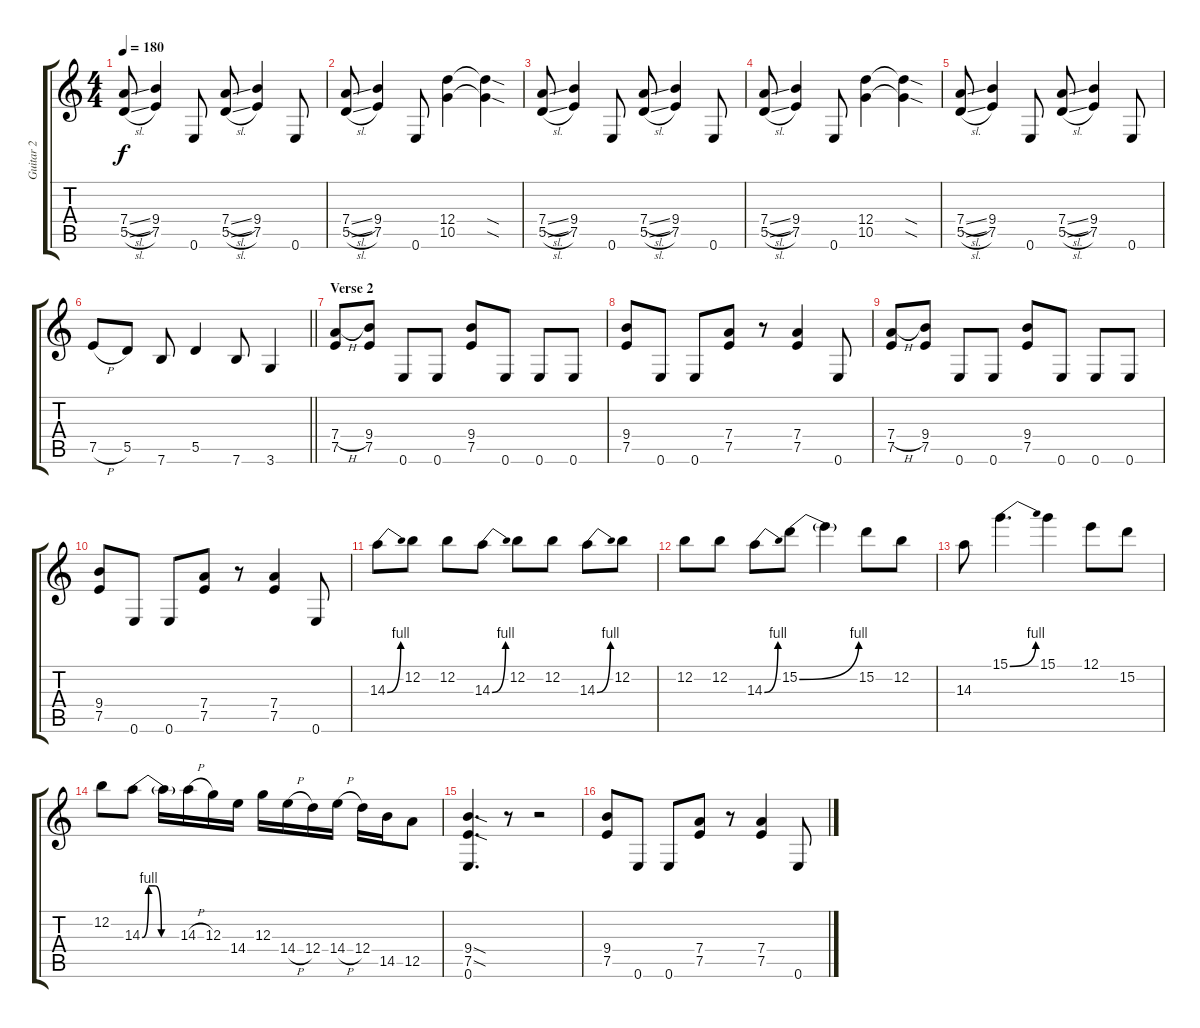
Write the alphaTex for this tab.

\track ("Guitar 2" "Guitar 2") {instrument distortionguitar}
\staff {score tabs}
\tuning (E4 B3 G3 D3 A2 E2) {hide}
\ts (4 4)
\tempo 180
\clef g2
\ks c
(7.4{sl} 5.5{sl}).8{dy f} (9.4 7.5).4 0.6.8 (7.4{sl} 5.5{sl}).8 (9.4 7.5).4 0.6.8 |
(7.4{sl} 5.5{sl}).8 (9.4 7.5).4 0.6.8 (12.4 10.5).4 (12.4{sod t} 10.5{sod t}).4 |
(7.4{sl} 5.5{sl}).8 (9.4 7.5).4 0.6.8 (7.4{sl} 5.5{sl}).8 (9.4 7.5).4 0.6.8 |
(7.4{sl} 5.5{sl}).8 (9.4 7.5).4 0.6.8 (12.4 10.5).4 (12.4{sod t} 10.5{sod t}).4 |
(7.4{sl} 5.5{sl}).8 (9.4 7.5).4 0.6.8 (7.4{sl} 5.5{sl}).8 (9.4 7.5).4 0.6.8 |
\barLineRight lightlight
7.5{h}.8 5.5.8 7.6.8 5.5.4 7.6.8 3.6.4 |
\section ("" "Verse 2")
(7.4{h} 7.5).8 (9.4 7.5).8 0.6.8 0.6.8 (9.4 7.5).8 0.6.8 0.6.8 0.6.8 |
(9.4 7.5).8 0.6.8 0.6.8 (7.4 7.5).8 r.8 (7.4 7.5).4 0.6.8 |
(7.4{h} 7.5).8 (9.4 7.5).8 0.6.8 0.6.8 (9.4 7.5).8 0.6.8 0.6.8 0.6.8 |
(9.4 7.5).8 0.6.8 0.6.8 (7.4 7.5).8 r.8 (7.4 7.5).4 0.6.8 |
14.3{be (bend 0 0 60 4)}.8 12.2.8 12.2.8 14.3{be (bend 0 0 60 4)}.8 12.2.8 12.2.8 14.3{be (bend 0 0 60 4)}.8 12.2.8 |
12.2.8 12.2.8 14.3{be (bend 0 0 60 4)}.8 15.2{be (bend 0 0 60 4)}.8 15.2{t}.4 15.2.8 12.2.8 |
14.3.8 15.1{be (bend 0 0 60 4)}.4{d} 15.1.4 12.1.8 15.2.8 |
12.2.8 14.3{be (custom 0 0 10 4 20 4 30 0 60 0)}.8 14.3{t}.16 14.3{h}.16 12.3.16 14.4.16 12.3.16 14.4{h}.16 12.4.16 14.4{h}.16 12.4.16 14.5.16 12.5.8 |
(9.4{sod} 7.5{sod} 0.6).4{d} r.8 r.2 |
(9.4 7.5).8 0.6.8 0.6.8 (7.4 7.5).8 r.8 (7.4 7.5).4 0.6.8
